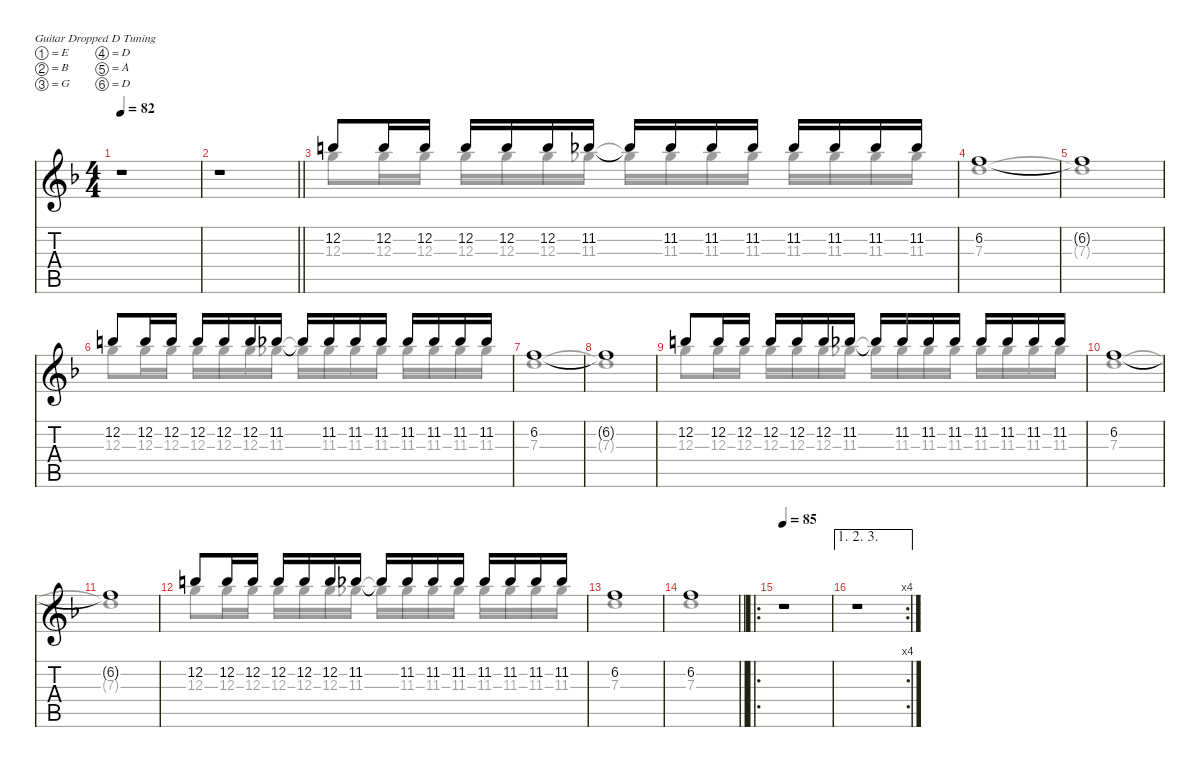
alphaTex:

\defaultSystemsLayout 4
\hideDynamics
\bracketExtendMode nobrackets
\singleTrackTrackNamePolicy hidden
\multiTrackTrackNamePolicy hidden
\firstSystemTrackNameMode fullname
\firstSystemTrackNameOrientation horizontal
\otherSystemsTrackNameOrientation horizontal
\track ("Guitar 2" "Guitar 2") {instrument distortionguitar}
\staff {score tabs}
\tuning (E4 B3 G3 D3 A2 D2)
\voice
\ts (4 4)
\tempo 82
\clef g2
\ks f
r.1{dy mf beam Down} |
\barLineRight lightlight
r.1{beam Down} |
12.2{acc forcenatural}.8{dy f beam Up} 12.2{acc forcenatural}.16{beam Up} 12.2{acc forcenatural}.16{beam Up} 12.2{acc forcenatural}.16{beam Up} 12.2{acc forcenatural}.16{beam Up} 12.2{acc forcenatural}.16{beam Up} 11.2{acc b}.16{beam Up} 11.2{t acc b}.16{beam Up} 11.2{acc b}.16{beam Up} 11.2{acc b}.16{beam Up} 11.2{acc b}.16{beam Up} 11.2{acc b}.16{beam Up} 11.2{acc b}.16{beam Up} 11.2{acc b}.16{beam Up} 11.2{acc b}.16{beam Up} |
6.2{acc forcenatural}.1{beam Up} |
6.2{t acc forcenatural}.1{beam Up} |
12.2{acc forcenatural}.8{beam Up} 12.2{acc forcenatural}.16{beam Up} 12.2{acc forcenatural}.16{beam Up} 12.2{acc forcenatural}.16{beam Up} 12.2{acc forcenatural}.16{beam Up} 12.2{acc forcenatural}.16{beam Up} 11.2{acc b}.16{beam Up} 11.2{t acc b}.16{beam Up} 11.2{acc b}.16{beam Up} 11.2{acc b}.16{beam Up} 11.2{acc b}.16{beam Up} 11.2{acc b}.16{beam Up} 11.2{acc b}.16{beam Up} 11.2{acc b}.16{beam Up} 11.2{acc b}.16{beam Up} |
6.2{acc forcenatural}.1{beam Up} |
6.2{t acc forcenatural}.1{beam Up} |
12.2{acc forcenatural}.8{beam Up} 12.2{acc forcenatural}.16{beam Up} 12.2{acc forcenatural}.16{beam Up} 12.2{acc forcenatural}.16{beam Up} 12.2{acc forcenatural}.16{beam Up} 12.2{acc forcenatural}.16{beam Up} 11.2{acc b}.16{beam Up} 11.2{t acc b}.16{beam Up} 11.2{acc b}.16{beam Up} 11.2{acc b}.16{beam Up} 11.2{acc b}.16{beam Up} 11.2{acc b}.16{beam Up} 11.2{acc b}.16{beam Up} 11.2{acc b}.16{beam Up} 11.2{acc b}.16{beam Up} |
6.2{acc forcenatural}.1{beam Up} |
6.2{t acc forcenatural}.1{beam Up} |
12.2{acc forcenatural}.8{beam Up} 12.2{acc forcenatural}.16{beam Up} 12.2{acc forcenatural}.16{beam Up} 12.2{acc forcenatural}.16{beam Up} 12.2{acc forcenatural}.16{beam Up} 12.2{acc forcenatural}.16{beam Up} 11.2{acc b}.16{beam Up} 11.2{t acc b}.16{beam Up} 11.2{acc b}.16{beam Up} 11.2{acc b}.16{beam Up} 11.2{acc b}.16{beam Up} 11.2{acc b}.16{beam Up} 11.2{acc b}.16{beam Up} 11.2{acc b}.16{beam Up} 11.2{acc b}.16{beam Up} |
6.2{acc forcenatural}.1{beam Up} |
\barLineRight lightlight
6.2{acc forcenatural}.1{beam Up} |
\ro
\tempo 85
r.1{beam Up} |
\ae (1 2 3)
\rc 4
r.1{beam Up}
\voice
\clef g2
\ottava regular
\simile none
\ks f
|
\barLineRight lightlight
|
12.3{acc forcenatural}.8{beam Down} 12.3{acc forcenatural}.16{beam Down} 12.3{acc forcenatural}.16{beam Down} 12.3{acc forcenatural}.16{beam Down} 12.3{acc forcenatural}.16{beam Down} 12.3{acc forcenatural}.16{beam Down} 11.3{acc b}.16{beam Down} 11.3{t acc b}.16{beam Down} 11.3{acc b}.16{beam Down} 11.3{acc b}.16{beam Down} 11.3{acc b}.16{beam Down} 11.3{acc b}.16{beam Down} 11.3{acc b}.16{beam Down} 11.3{acc b}.16{beam Down} 11.3{acc b}.16{beam Down} |
7.3{acc forcenatural}.1{beam Down} |
7.3{t acc forcenatural}.1{beam Down} |
12.3{acc forcenatural}.8{beam Down} 12.3{acc forcenatural}.16{beam Down} 12.3{acc forcenatural}.16{beam Down} 12.3{acc forcenatural}.16{beam Down} 12.3{acc forcenatural}.16{beam Down} 12.3{acc forcenatural}.16{beam Down} 11.3{acc b}.16{beam Down} 11.3{t acc b}.16{beam Down} 11.3{acc b}.16{beam Down} 11.3{acc b}.16{beam Down} 11.3{acc b}.16{beam Down} 11.3{acc b}.16{beam Down} 11.3{acc b}.16{beam Down} 11.3{acc b}.16{beam Down} 11.3{acc b}.16{beam Down} |
7.3{acc forcenatural}.1{beam Down} |
7.3{t acc forcenatural}.1{beam Down} |
12.3{acc forcenatural}.8{beam Down} 12.3{acc forcenatural}.16{beam Down} 12.3{acc forcenatural}.16{beam Down} 12.3{acc forcenatural}.16{beam Down} 12.3{acc forcenatural}.16{beam Down} 12.3{acc forcenatural}.16{beam Down} 11.3{acc b}.16{beam Down} 11.3{t acc b}.16{beam Down} 11.3{acc b}.16{beam Down} 11.3{acc b}.16{beam Down} 11.3{acc b}.16{beam Down} 11.3{acc b}.16{beam Down} 11.3{acc b}.16{beam Down} 11.3{acc b}.16{beam Down} 11.3{acc b}.16{beam Down} |
7.3{acc forcenatural}.1{beam Down} |
7.3{t acc forcenatural}.1{beam Down} |
12.3{acc forcenatural}.8{beam Down} 12.3{acc forcenatural}.16{beam Down} 12.3{acc forcenatural}.16{beam Down} 12.3{acc forcenatural}.16{beam Down} 12.3{acc forcenatural}.16{beam Down} 12.3{acc forcenatural}.16{beam Down} 11.3{acc b}.16{beam Down} 11.3{t acc b}.16{beam Down} 11.3{acc b}.16{beam Down} 11.3{acc b}.16{beam Down} 11.3{acc b}.16{beam Down} 11.3{acc b}.16{beam Down} 11.3{acc b}.16{beam Down} 11.3{acc b}.16{beam Down} 11.3{acc b}.16{beam Down} |
7.3{acc forcenatural}.1{beam Down} |
\barLineRight lightlight
7.3{acc forcenatural}.1{beam Down} |
r.1{beam Down} |
r.1{beam Down}
